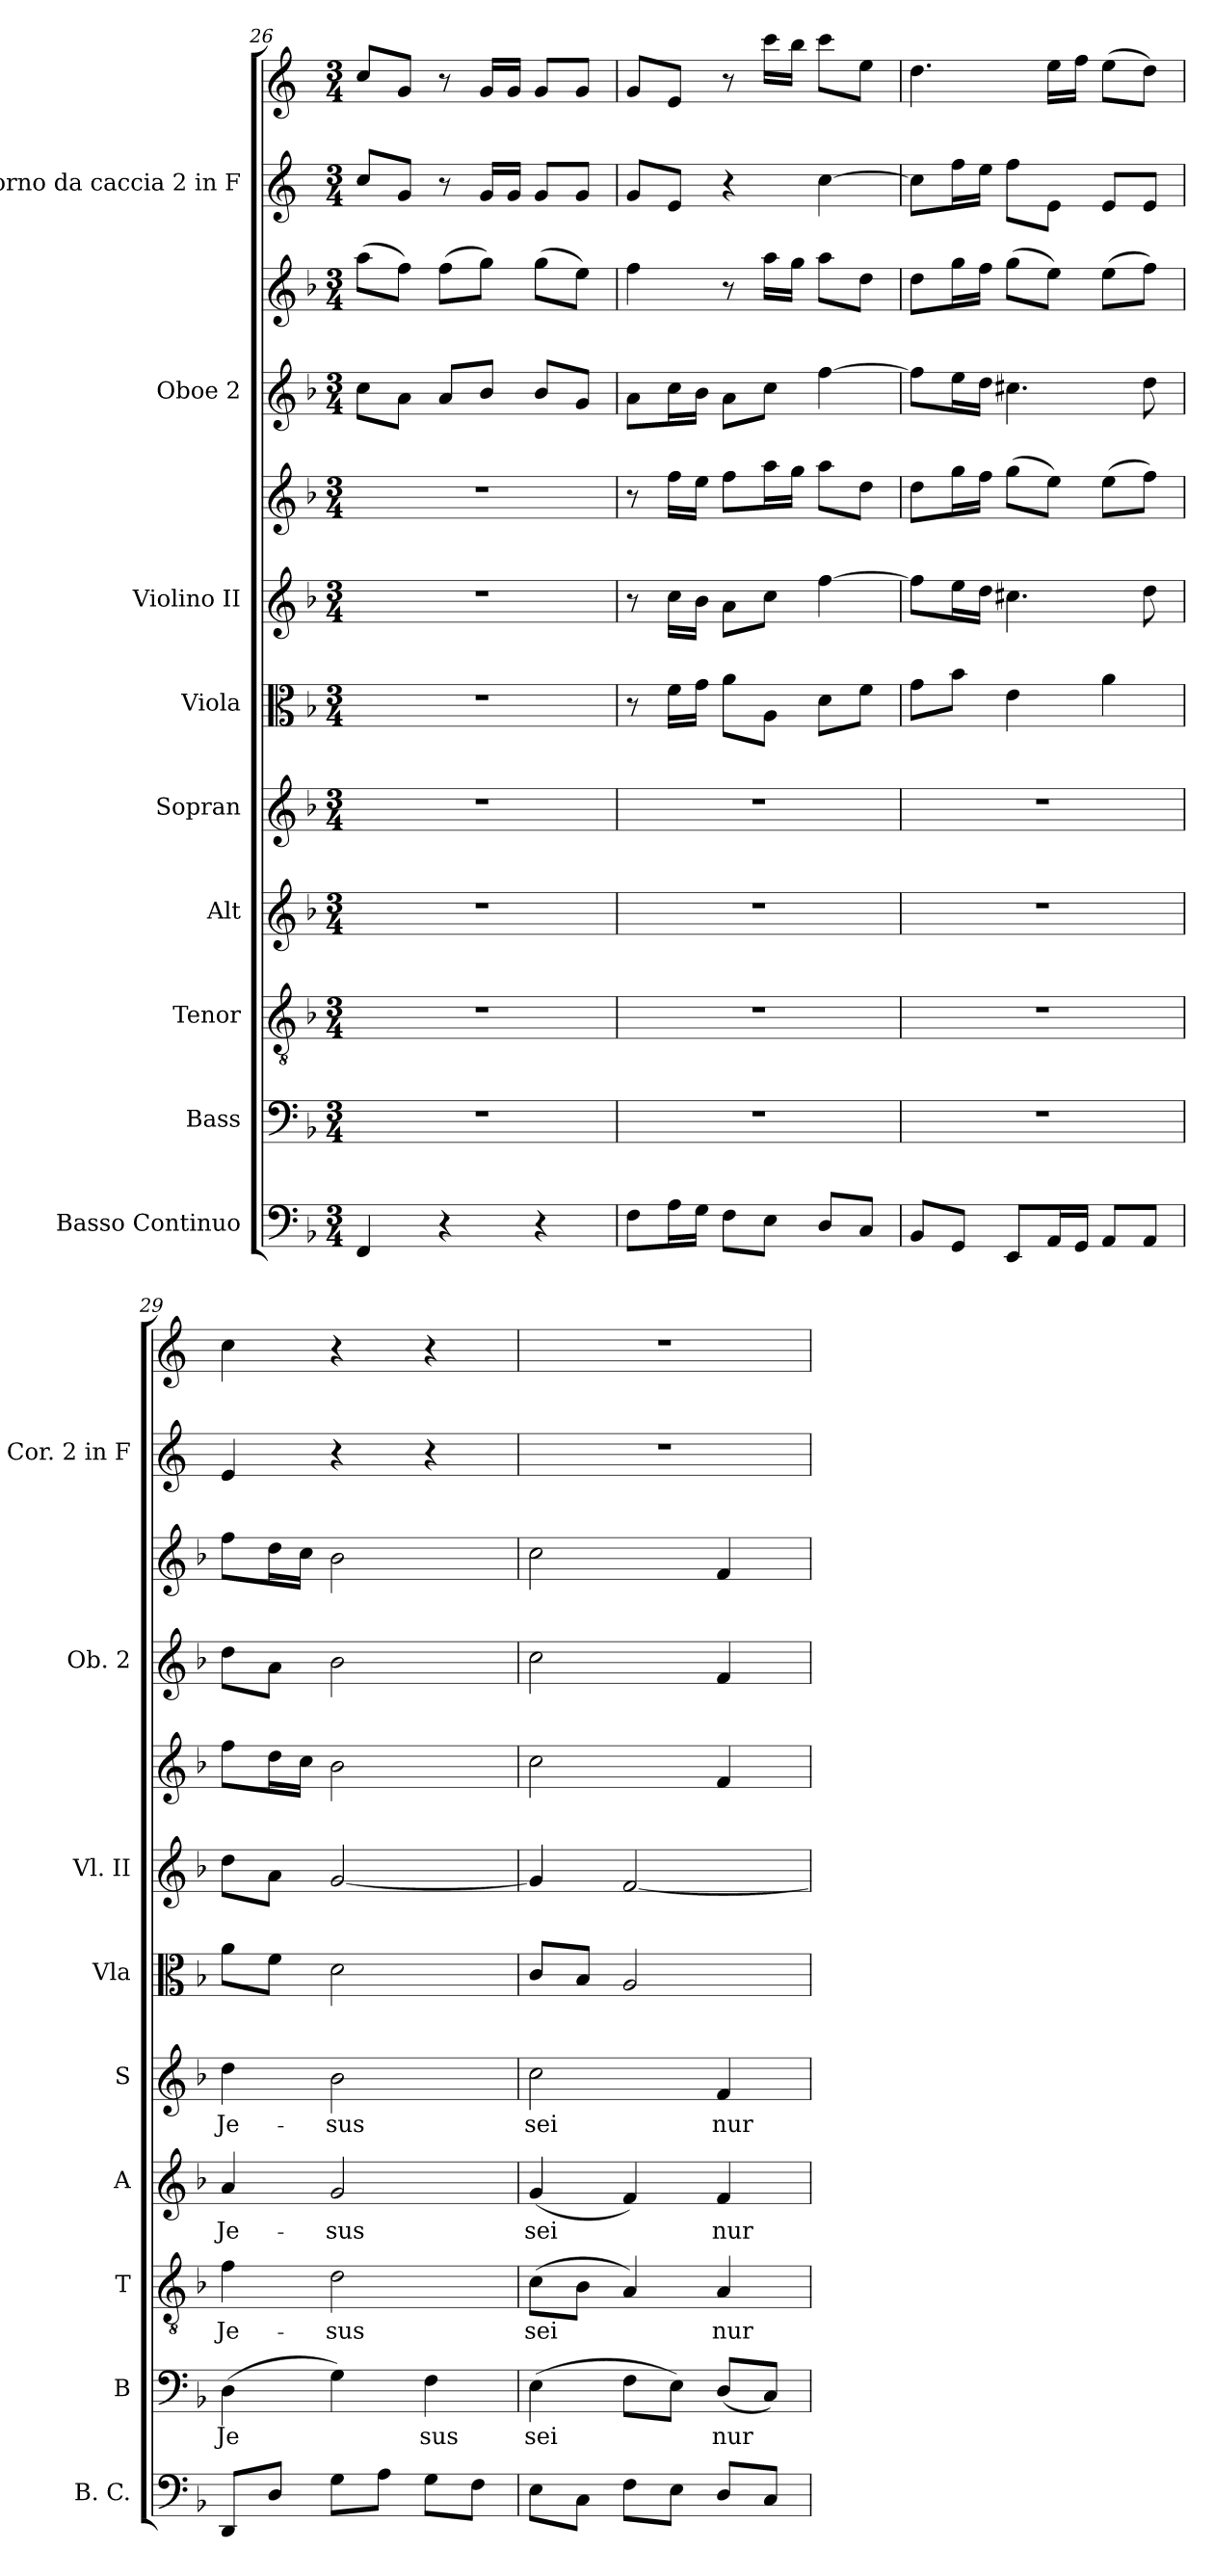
**kern	**kern	**text	**kern	**text	**kern	**text	**kern	**text	**kern	**kern	**kern	**kern	**kern	**kern	**kern
*part9	*part8	*part8	*part7	*part7	*part6	*part6	*part5	*part5	*part4	*part3	*part3	*part2	*part2	*part1	*part1
*staff12	*staff11	*staff11	*staff10	*staff10	*staff9	*staff9	*staff8	*staff8	*staff7	*staff6	*staff5	*staff4	*staff3	*staff2	*staff1
*I"Basso Continuo	*I"Bass	*	*I"Tenor	*	*I"Alt	*	*I"Sopran	*	*I"Viola	*I"Violino II	*	*I"Oboe 2	*	*I"Corno da caccia 2 in F	*
*I'B. C.	*I'B	*	*I'T	*	*I'A	*	*I'S	*	*I'Vla	*I'Vl. II	*	*I'Ob. 2	*	*I'Cor. 2 in F	*
!!LO:PB:g=z
*clefF4	*clefF4	*	*clefGv2	*	*clefG2	*	*clefG2	*	*clefC3	*clefG2	*clefG2	*clefG2	*clefG2	*clefG2	*clefG2
*	*	*	*	*	*	*	*	*	*	*	*	*	*	*ITrd4c7	*ITrd4c7
*k[b-]	*k[b-]	*	*k[b-]	*	*k[b-]	*	*k[b-]	*	*k[b-]	*k[b-]	*k[b-]	*k[b-]	*k[b-]	*k[b-]	*k[b-]
*M3/4	*M3/4	*	*M3/4	*	*M3/4	*	*M3/4	*	*M3/4	*M3/4	*M3/4	*M3/4	*M3/4	*M3/4	*M3/4
=26	=26	=26	=26	=26	=26	=26	=26	=26	=26	=26	=26	=26	=26	=26	=26
4FF/	2.r	.	2.r	.	2.r	.	2.r	.	2.r	2.r	2.r	8cc\L	(8aa\L	8f/L	8f/L
.	.	.	.	.	.	.	.	.	.	.	.	8a\J	8ff\J)	8c/J	8c/J
4r	.	.	.	.	.	.	.	.	.	.	.	8a/L	(8ff\L	8r	8r
.	.	.	.	.	.	.	.	.	.	.	.	8b-/J	8gg\J)	16c/LL	16c/LL
.	.	.	.	.	.	.	.	.	.	.	.	.	.	16c/JJ	16c/JJ
4r	.	.	.	.	.	.	.	.	.	.	.	8b-/L	(8gg\L	8c/L	8c/L
.	.	.	.	.	.	.	.	.	.	.	.	8g/J	8ee\J)	8c/J	8c/J
=27	=27	=27	=27	=27	=27	=27	=27	=27	=27	=27	=27	=27	=27	=27	=27
8F\L	2.r	.	2.r	.	2.r	.	2.r	.	8r	8r	8r	8a\L	4ff\	8c/L	8c/L
16A\L	.	.	.	.	.	.	.	.	16f\LL	16cc\LL	16ff\LL	16cc\L	.	8A/J	8A/J
16G\JJ	.	.	.	.	.	.	.	.	16g\JJ	16b-\JJ	16ee\JJ	16b-\JJ	.	.	.
8F\L	.	.	.	.	.	.	.	.	8a\L	8a\L	8ff\L	8a\L	8r	4r	8r
8E\J	.	.	.	.	.	.	.	.	8A\J	8cc\J	16aa\L	8cc\J	16aa\LL	.	16ff\LL
.	.	.	.	.	.	.	.	.	.	.	16gg\JJ	.	16gg\JJ	.	16ee\JJ
8D/L	.	.	.	.	.	.	.	.	8d\L	[4ff\	8aa\L	[4ff\	8aa\L	[4f\	8ff\L
8C/J	.	.	.	.	.	.	.	.	8f\J	.	8dd\J	.	8dd\J	.	8a\J
=28	=28	=28	=28	=28	=28	=28	=28	=28	=28	=28	=28	=28	=28	=28	=28
8BB-/L	2.r	.	2.r	.	2.r	.	2.r	.	8g\L	8ff\L]	8dd\L	8ff\L]	8dd\L	8f\L]	4.g\
8GG/J	.	.	.	.	.	.	.	.	8b-\J	16ee\L	16gg\L	16ee\L	16gg\L	16b-\L	.
.	.	.	.	.	.	.	.	.	.	16dd\JJ	16ff\JJ	16dd\JJ	16ff\JJ	16a\JJ	.
8EE/L	.	.	.	.	.	.	.	.	4e\	4.cc#X\	(8gg\L	4.cc#X\	(8gg\L	8b-\L	.
16AA/L	.	.	.	.	.	.	.	.	.	.	8ee\J)	.	8ee\J)	8A\J	16a\LL
16GG/JJ	.	.	.	.	.	.	.	.	.	.	.	.	.	.	16b-\JJ
8AA/L	.	.	.	.	.	.	.	.	4a\	.	(8ee\L	.	(8ee\L	8A/L	(8a\L
8AA/J	.	.	.	.	.	.	.	.	.	8dd\	8ff\J)	8dd\	8ff\J)	8A/J	8g\J)
=29	=29	=29	=29	=29	=29	=29	=29	=29	=29	=29	=29	=29	=29	=29	=29
!	!	!LO:LY:b	!	!LO:LY:b	!	!LO:LY:b	!	!LO:LY:b	!	!	!	!	!	!	!
8DD/L	(4D\	Je	4f\	Je-	4a/	Je-	4dd\	Je-	8a\L	8dd\L	8ff\L	8dd\L	8ff\L	4A/	4f\
8D/J	.	.	.	.	.	.	.	.	8f\J	8a\J	16dd\L	8a\J	16dd\L	.	.
.	.	.	.	.	.	.	.	.	.	.	16cc\JJ	.	16cc\JJ	.	.
!	!	!	!	!LO:LY:b	!	!LO:LY:b	!	!LO:LY:b	!	!	!	!	!	!	!
8G\L	4G\)	.	2d\	sus	2g/	sus	2b-\	sus	2d\	[2g/	2b-\	2b-\	2b-\	4r	4r
8A\J	.	.	.	.	.	.	.	.	.	.	.	.	.	.	.
!	!	!LO:LY:b	!	!	!	!	!	!	!	!	!	!	!	!	!
8G\L	4F\	sus	.	.	.	.	.	.	.	.	.	.	.	4r	4r
8F\J	.	.	.	.	.	.	.	.	.	.	.	.	.	.	.
!!LO:PB:g=z
=30	=30	=30	=30	=30	=30	=30	=30	=30	=30	=30	=30	=30	=30	=30	=30
!	!	!LO:LY:b	!	!LO:LY:b	!	!LO:LY:b	!	!LO:LY:b	!	!	!	!	!	!	!
8E\L	(4E\	sei	(8c\L	sei	(4g/	sei	2cc\	sei	8c/L	4g/]	2cc\	2cc\	2cc\	2.r	2.r
8C\J	.	.	8B-\J	.	.	.	.	.	8B-/J	.	.	.	.	.	.
8F\L	8F\L	.	4A/)	.	4f/)	.	.	.	2A/	[2f/	.	.	.	.	.
8E\J	8E\J)	.	.	.	.	.	.	.	.	.	.	.	.	.	.
!	!	!LO:LY:b	!	!LO:LY:b	!	!LO:LY:b	!	!LO:LY:b	!	!	!	!	!	!	!
8D/L	(8D/L	nur	4A/	nur	4f/	nur	4f/	nur	.	.	4f/	4f/	4f/	.	.
8C/J	8C/J)	.	.	.	.	.	.	.	.	.	.	.	.	.	.
=	=	=	=	=	=	=	=	=	=	=	=	=	=	=	=
*-	*-	*-	*-	*-	*-	*-	*-	*-	*-	*-	*-	*-	*-	*-	*-
